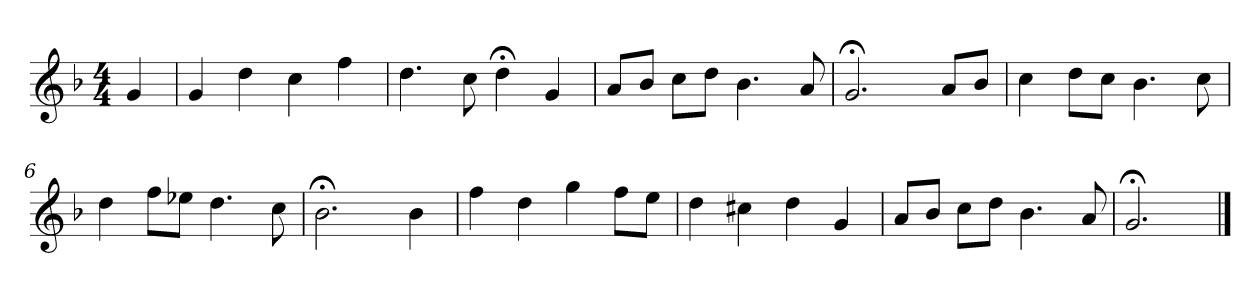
**kern
*part1
*staff1
*k[b-]
*G:dor
*M4/4
*MM120
=
4g
=1
4g
4dd
4cc
4ff
=2
4.dd
8cc
4dd;<
4g
=3
8aL
8b-J
8ccL
8ddJ
4.b-
8a
=4
2.g;<
8aL
8b-J
=5
4cc
8ddL
8ccJ
4.b-
8cc
=6
4dd
8ffL
8ee-XJ
4.dd
8cc
=7
2.b-;<
4b-
=8
4ff
4dd
4gg
8ffL
8eeJ
=9
4dd
4cc#X
4dd
4g
=10
8aL
8b-J
8ccL
8ddJ
4.b-
8a
=11
2.g;<
==
*-
